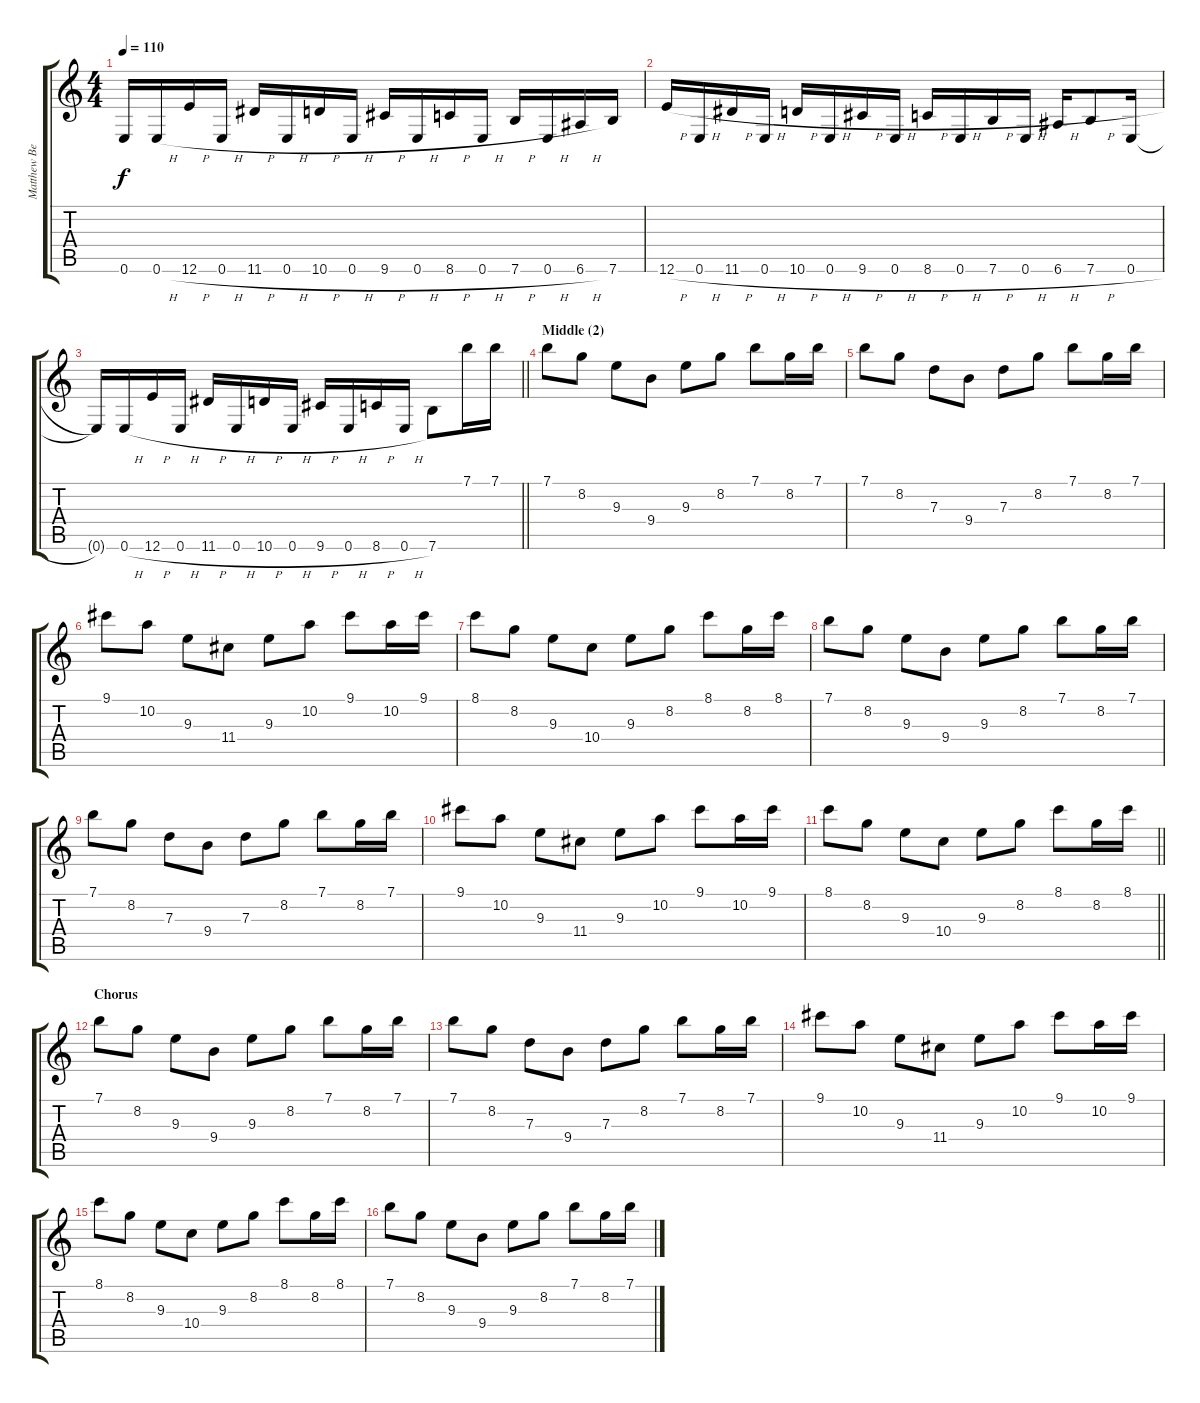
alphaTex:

\track ("Matthew Bellamy (Guitar II)" "Matthew Be") {instrument overdrivenguitar}
\staff {score tabs}
\tuning (E4 B3 G3 D3 A2 E2) {hide}
\ts (4 4)
\tempo 110
\clef g2
\ks c
0.6{t}.16{dy f} 0.6{h}.16 12.6{h}.16 0.6{h}.16 11.6{h}.16 0.6{h}.16 10.6{h}.16 0.6{h}.16 9.6{h}.16 0.6{h}.16 8.6{h}.16 0.6{h}.16 7.6{h}.16 0.6{h}.16 6.6{h}.16 7.6.16 |
12.6{h}.16 0.6{h}.16 11.6{h}.16 0.6{h}.16 10.6{h}.16 0.6{h}.16 9.6{h}.16 0.6{h}.16 8.6{h}.16 0.6{h}.16 7.6{h}.16 0.6{h}.16 6.6{h}.16 7.6{h}.8 0.6{h}.16 |
\barLineRight lightlight
0.6{t}.16 0.6{h}.16 12.6{h}.16 0.6{h}.16 11.6{h}.16 0.6{h}.16 10.6{h}.16 0.6{h}.16 9.6{h}.16 0.6{h}.16 8.6{h}.16 0.6{h}.16 7.6.8 7.1.16 7.1.16 |
\section ("" "Middle (2)")
7.1.8 8.2.8 9.3.8 9.4.8 9.3.8 8.2.8 7.1.8 8.2.16 7.1.16 |
7.1.8 8.2.8 7.3.8 9.4.8 7.3.8 8.2.8 7.1.8 8.2.16 7.1.16 |
9.1.8 10.2.8 9.3.8 11.4.8 9.3.8 10.2.8 9.1.8 10.2.16 9.1.16 |
8.1.8 8.2.8 9.3.8 10.4.8 9.3.8 8.2.8 8.1.8 8.2.16 8.1.16 |
7.1.8 8.2.8 9.3.8 9.4.8 9.3.8 8.2.8 7.1.8 8.2.16 7.1.16 |
7.1.8 8.2.8 7.3.8 9.4.8 7.3.8 8.2.8 7.1.8 8.2.16 7.1.16 |
9.1.8 10.2.8 9.3.8 11.4.8 9.3.8 10.2.8 9.1.8 10.2.16 9.1.16 |
\barLineRight lightlight
8.1.8 8.2.8 9.3.8 10.4.8 9.3.8 8.2.8 8.1.8 8.2.16 8.1.16 |
\section ("" "Chorus")
7.1.8 8.2.8 9.3.8 9.4.8 9.3.8 8.2.8 7.1.8 8.2.16 7.1.16 |
7.1.8 8.2.8 7.3.8 9.4.8 7.3.8 8.2.8 7.1.8 8.2.16 7.1.16 |
9.1.8 10.2.8 9.3.8 11.4.8 9.3.8 10.2.8 9.1.8 10.2.16 9.1.16 |
8.1.8 8.2.8 9.3.8 10.4.8 9.3.8 8.2.8 8.1.8 8.2.16 8.1.16 |
7.1.8 8.2.8 9.3.8 9.4.8 9.3.8 8.2.8 7.1.8 8.2.16 7.1.16
